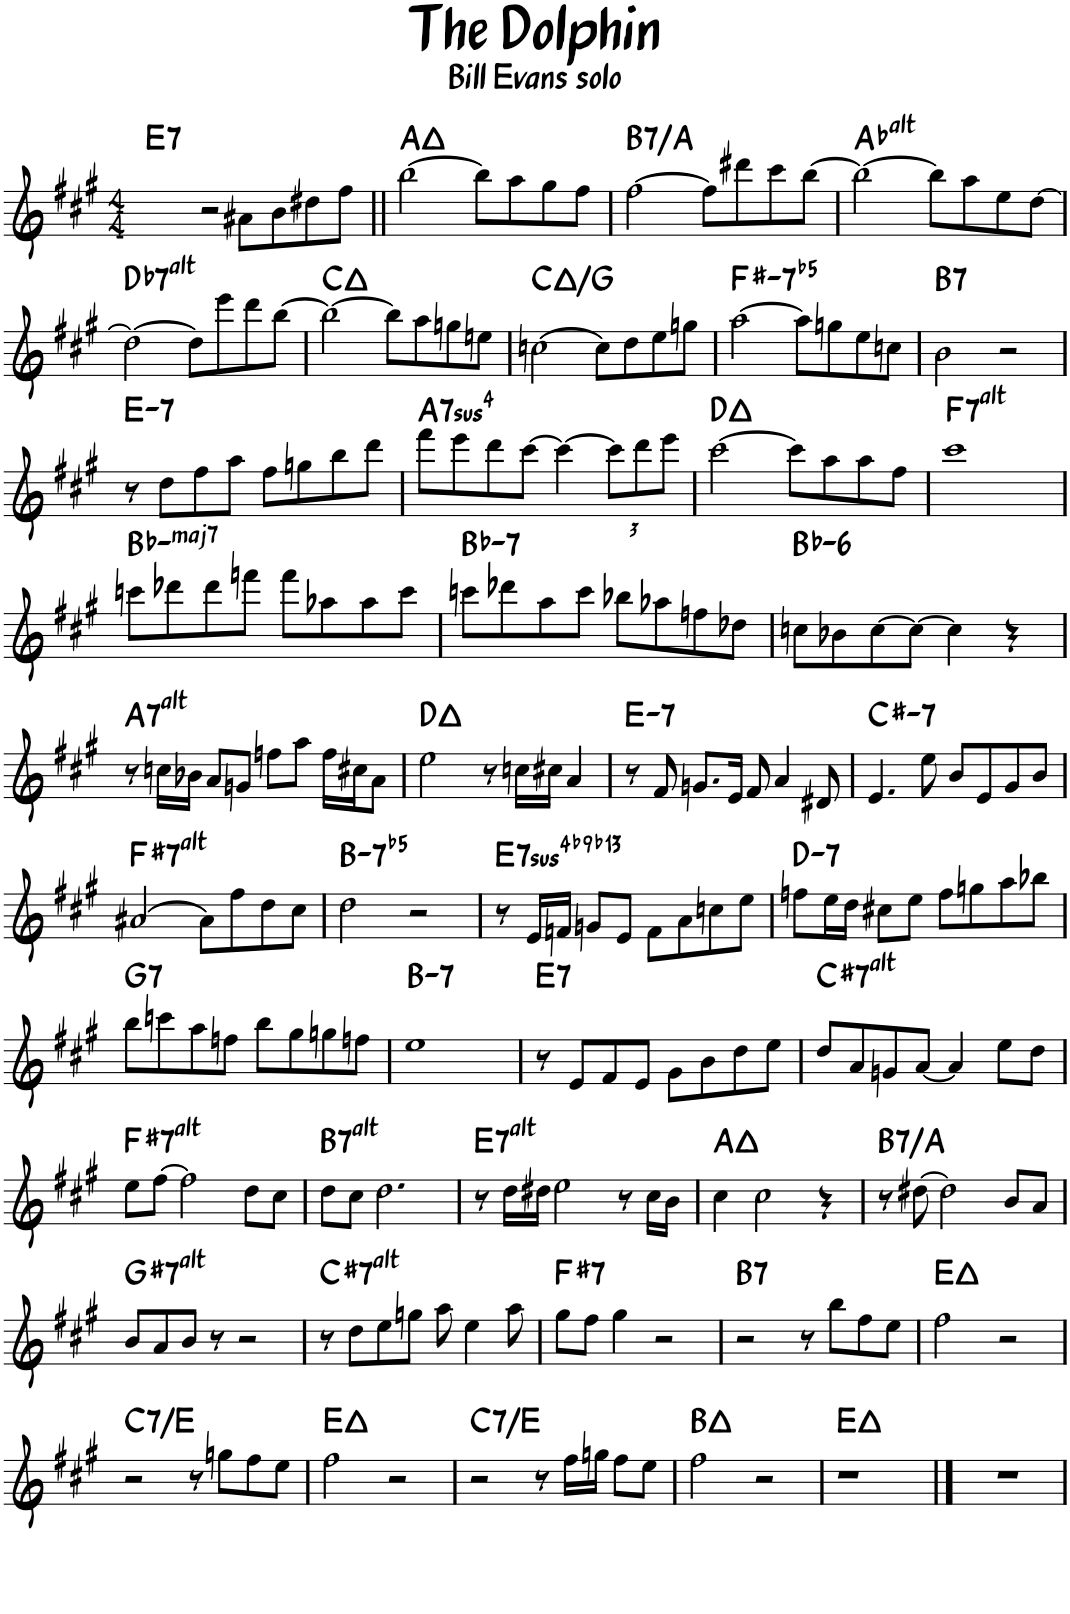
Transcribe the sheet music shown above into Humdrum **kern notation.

**kern	**harte
*part1	*part1
*staff1	*
*I"Piano	*
*I'Pno.	*
*clefG2	*
*k[f#c#g#]	*
*M4/4	*
=1	=1
!	!LO:H:kt=7
2r	E:7
8a#X\L	.
8b\	.
8dd#X\	.
8ff#\J	.
=2||	=2||
[2bb\	A:maj
8bb\L]	.
8aa\	.
8gg#\	.
8ff#\J	.
=3	=3
!	!LO:H:kt=7
[2ff#\	B:7/b7
8ff#\L]	.
8ddd#X\	.
8ccc#\	.
[8bb\J	.
=4	=4
2bb\_	Ab:(3,b5,#5,b9,#9)
8bb\L]	.
8aa\	.
8ee\	.
[8dd\J	.
!!LO:LB:g=z
=5	=5
!	!LO:H:kt=7
2dd\_	Db:(3,b5,#5,b7,b9,#9)
8dd\L]	.
8eee\	.
8ddd\	.
[8bb\J	.
=6	=6
2bb\_	C:maj
8bb\L]	.
8aa\	.
8ggn\	.
8een\J	.
=7	=7
[2ccn\	C:maj/5
8cc\L]	.
8dd\	.
8ee\	.
8ggn\J	.
=8	=8
!	!LO:H:kt=-7b5
[2aa\	F#:hdim7
8aa\L]	.
8ggn\	.
8ee\	.
8ccn\J	.
=9	=9
!	!LO:H:kt=7
2b\	B:7
2r	.
!!LO:LB:g=z
=10	=10
!	!LO:H:kt=7
8r	E:min7
8dd\L	.
8ff#\	.
8aa\J	.
8ff#\L	.
8ggn\	.
8bb\	.
8ddd\J	.
=11	=11
!	!LO:H:kt=74
8fff#\L	A:sus4(7)
8eee\	.
8ddd\	.
[8ccc#\J	.
4ccc#\_	.
*Xbrackettup	*
12ccc#\L]	.
12ddd\	.
12eee\J	.
=12	=12
[2ccc#\	D:maj
8ccc#\L]	.
8aa\	.
8aa\	.
8ff#\J	.
=13	=13
!	!LO:H:kt=7
1ccc#	F:(3,b5,#5,b7,b9,#9)
!!LO:LB:g=z
=14	=14
!	!LO:H:kt=maj7
8cccn\L	Bb:minmaj7
8ddd-X\	.
8ddd-\	.
8fffn\J	.
8fff\L	.
8aa-X\	.
8aa-\	.
8ccc\J	.
=15	=15
!	!LO:H:kt=7
8cccn\L	Bb:min7
8ddd-X\	.
8aa\	.
8ccc\J	.
8bb-X\L	.
8aa-X\	.
8ffn\	.
8dd-X\J	.
=16	=16
!	!LO:H:kt=6
8ccn\L	Bb:min6
8b-X\	.
[8cc\	.
8cc\J_	.
4cc\]	.
4r	.
!!LO:LB:g=z
=17	=17
!	!LO:H:kt=7
8r	A:(3,b5,#5,b7,b9,#9)
16ccn\LL	.
16b-X\JJ	.
8a/L	.
8gn/J	.
8ffn\L	.
8aa\J	.
16ff\LL	.
16cc#X\J	.
8a\J	.
=18	=18
2ee\	D:maj
8r	.
16ccn\LL	.
16cc#X\JJ	.
4a/	.
=19	=19
!	!LO:H:kt=7
8r	E:min7
8f#/	.
8.gn/L	.
16e/Jk	.
8f#/	.
4a/	.
8d#X/	.
=20	=20
!	!LO:H:kt=7
4.e/	C#:min7
8ee\	.
8b/L	.
8e/	.
8g#/	.
8b/J	.
!!LO:LB:g=z
=21	=21
!	!LO:H:kt=7
[2a#X/	F#:(3,b5,#5,b7,b9,#9)
8a#\L]	.
8ff#\	.
8dd\	.
8cc#\J	.
=22	=22
!	!LO:H:kt=-7b5
2dd\	B:hdim7
2r	.
=23	=23
!	!LO:H:kt=74
8r	E:sus4(7,b9,b13)
16e/LL	.
16fn/JJ	.
8gn/L	.
8e/J	.
8f\L	.
8a\	.
8ccn\	.
8ee\J	.
=24	=24
!	!LO:H:kt=7
8ffn\L	D:min7
16ee\L	.
16dd\JJ	.
8cc#X\L	.
8ee\J	.
8ff\L	.
8ggn\	.
8aa\	.
8bb-X\J	.
!!LO:LB:g=z
=25	=25
!	!LO:H:kt=7
8bb\L	G:7
8cccn\	.
8aa\	.
8ffn\J	.
8bb\L	.
8gg#\	.
8ggn\	.
8ffn\J	.
=26	=26
!	!LO:H:kt=7
1ee	B:min7
=27	=27
!	!LO:H:kt=7
8r	E:7
8e/L	.
8f#/	.
8e/J	.
8g#\L	.
8b\	.
8dd\	.
8ee\J	.
=28	=28
!	!LO:H:kt=7
8dd/L	C#:(3,b5,#5,b7,b9,#9)
8a/	.
8gn/	.
[8a/J	.
4a/]	.
8ee\L	.
8dd\J	.
!!LO:LB:g=z
=29	=29
!	!LO:H:kt=7
8ee\L	F#:(3,b5,#5,b7,b9,#9)
[8ff#\J	.
2ff#\]	.
8dd\L	.
8cc#\J	.
=30	=30
!	!LO:H:kt=7
8dd\L	B:(3,b5,#5,b7,b9,#9)
8cc#\J	.
2.dd\	.
=31	=31
!	!LO:H:kt=7
8r	E:(3,b5,#5,b7,b9,#9)
16dd\LL	.
16dd#X\JJ	.
2ee\	.
8r	.
16cc#\LL	.
16b\JJ	.
=32	=32
4cc#\	A:maj
2cc#\	.
4r	.
=33	=33
!	!LO:H:kt=7
8r	B:7/b7
[8dd#X\	.
2dd#\]	.
8b/L	.
8a/J	.
!!LO:LB:g=z
=34	=34
!	!LO:H:kt=7
8b/L	G#:(3,b5,#5,b7,b9,#9)
8a/	.
8b/J	.
8r	.
2r	.
=35	=35
!	!LO:H:kt=7
8r	C#:(3,b5,#5,b7,b9,#9)
8dd\L	.
8ee\	.
8ggn\J	.
8aa\	.
4ee\	.
8aa\	.
=36	=36
!	!LO:H:kt=7
8gg#\L	F#:7
8ff#\J	.
4gg#\	.
2r	.
=37	=37
!	!LO:H:kt=7
2r	B:7
8r	.
8bb\L	.
8ff#\	.
8ee\J	.
=38	=38
2ff#\	E:maj
2r	.
!!LO:LB:g=z
=39	=39
!	!LO:H:kt=7
2r	C:7/3
8r	.
8ggn\L	.
8ff#\	.
8ee\J	.
=40	=40
2ff#\	E:maj
2r	.
=41	=41
!	!LO:H:kt=7
2r	C:7/3
8r	.
16ff#\LL	.
16ggn\JJ	.
8ff#\L	.
8ee\J	.
=42	=42
2ff#\	B:maj
2r	.
=43	=43
1r	E:maj
==44	==44
1r	.
=	=
*-	*-
